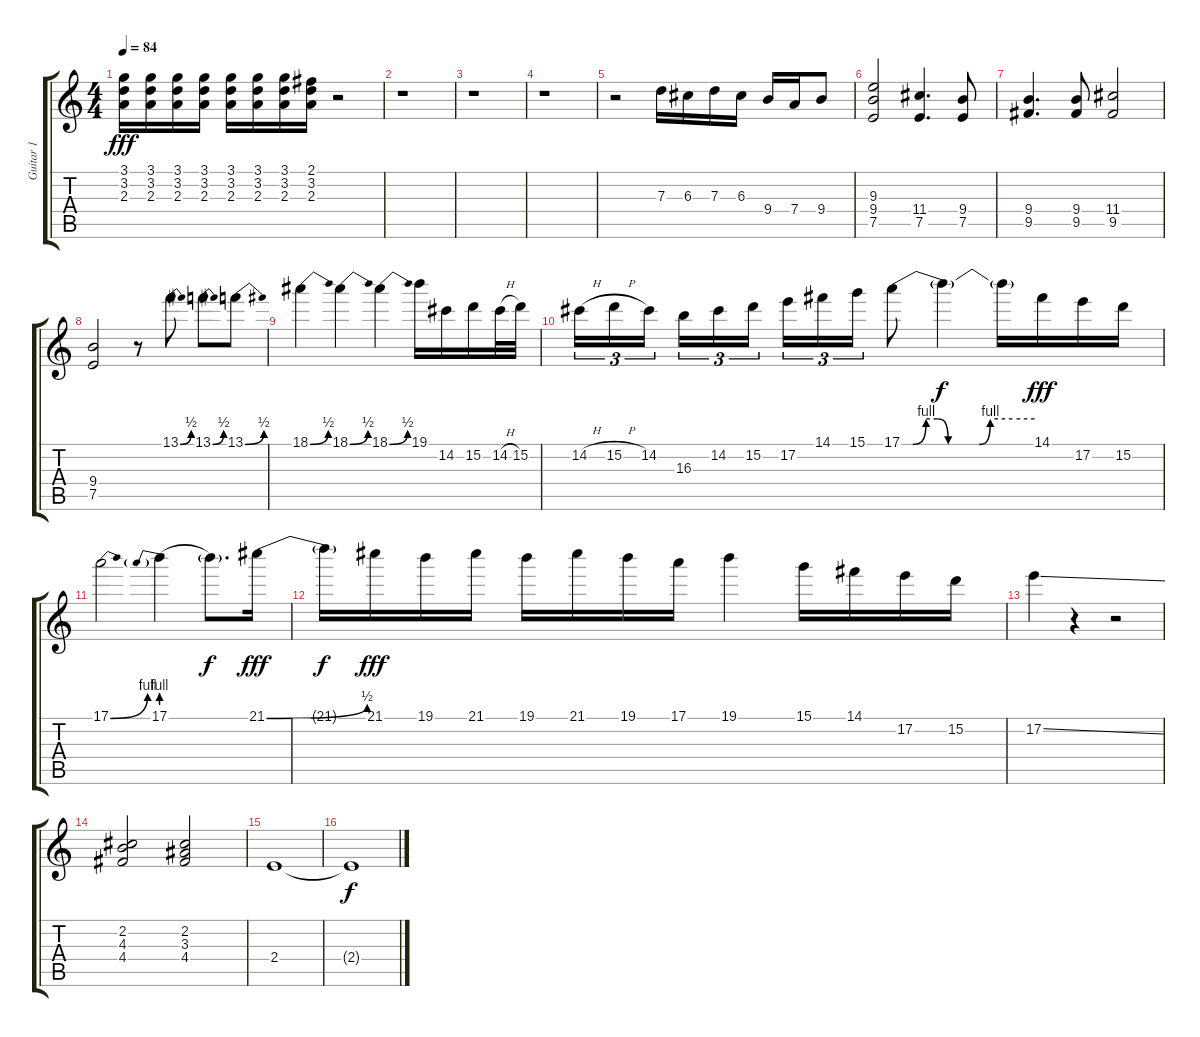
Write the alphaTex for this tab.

\track ("Guitar 1" "Guitar 1") {instrument distortionguitar}
\staff {score tabs}
\tuning (E4 B3 G3 D3 A2 E2) {hide}
\ts (4 4)
\tempo 84
\clef g2
\ks c
(3.1 3.2 2.3).16{dy fff} (3.1 3.2 2.3).16 (3.1 3.2 2.3).16 (3.1 3.2 2.3).16 (3.1 3.2 2.3).16 (3.1 3.2 2.3).16 (3.1 3.2 2.3).16 (2.1 3.2 2.3).16 r.2 |
r.1 |
r.1 |
r.1 |
r.2 7.3.16 6.3.16 7.3.16 6.3.16 9.4.16 7.4.16 9.4.8 |
(9.3 9.4 7.5).2 (11.4 7.5).4{d} (9.4 7.5).8 |
(9.4 9.5).4{d} (9.4 9.5).8 (11.4 9.5).2 |
(9.4 7.5).2 r.8 13.1{be (bend 0 0 60 2)}.8{volume 16} 13.1{be (bend 0 0 60 2)}.8 13.1{be (bend 0 0 60 2)}.8 |
18.1{be (bend 0 0 60 2)}.4 18.1{be (bend 0 0 60 2)}.4 18.1{be (bend 0 0 60 2)}.4 19.1.16 14.2.16 15.2.16 14.2{h}.32 15.2.32 |
14.2{h}.16{tu (3 2)} 15.2{h}.16{tu (3 2)} 14.2.16{tu (3 2) beam splitsecondary} 16.3.16{tu (3 2)} 14.2.16{tu (3 2)} 15.2.16{tu (3 2)} 17.2.16{tu (3 2)} 14.1.16{tu (3 2)} 15.1.16{tu (3 2)} 17.1{be (custom 0 0 5 0 11 4 16 4 21 0 27 0 35 0 40 4 50 4 60 4)}.8 17.1{t}.4{dy f} 17.1{t}.16 14.1.16{dy fff} 17.2.16 15.2.16 |
17.1{be (bend 0 0 60 4)}.2 17.1{be (prebend 0 4 60 4)}.4 17.1{t}.8{d dy f} 21.1{be (bend 0 0 60 2)}.16{dy fff} |
21.1{t}.16{dy f} 21.1.16{dy fff} 19.1.16 21.1.16 19.1.16 21.1.16 19.1.16 17.1.16 19.1.4 15.1.16 14.1.16 17.2.16 15.2.16 |
17.2{ss}.4 r.4 r.2 |
(2.2 4.3 4.4).2 (2.2 3.3 4.4).2 |
2.4.1 |
2.4{t}.1{dy f}
